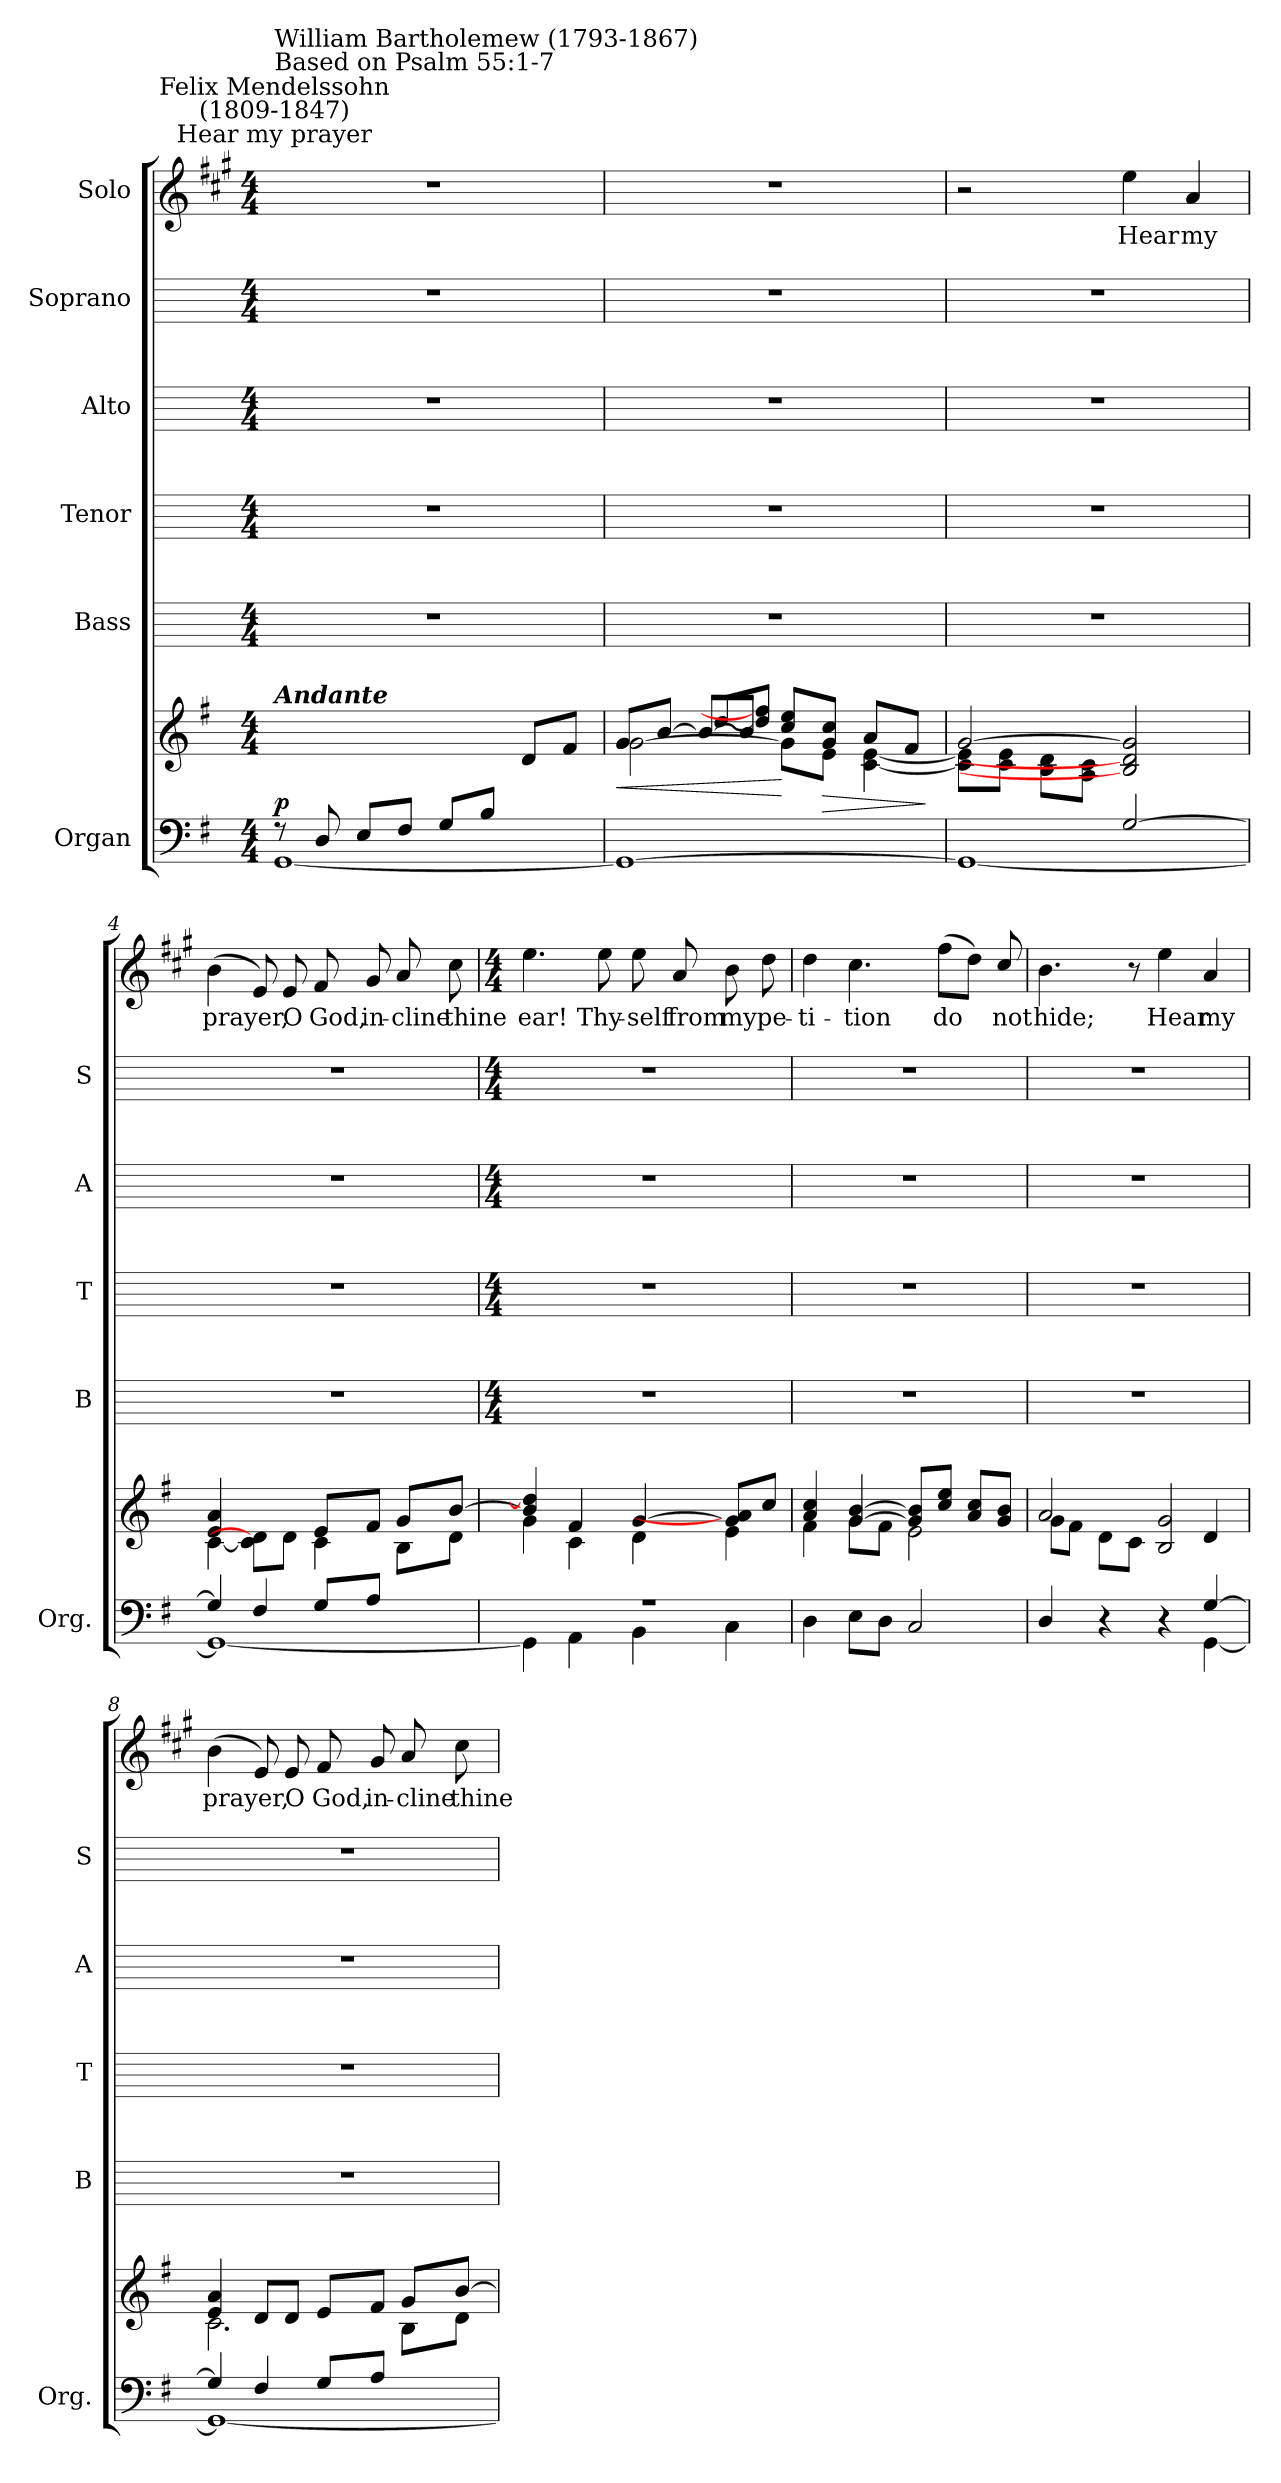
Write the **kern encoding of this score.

**kern	**kern	**dynam	**kern	**kern	**kern	**kern	**kern	**text
*part6	*part6	*part6	*part5	*part4	*part3	*part2	*part1	*part1
*staff7	*staff6	*staff6/7	*staff5	*staff4	*staff3	*staff2	*staff1	*staff1
*I"Organ	*	*	*I"Bass	*I"Tenor	*I"Alto	*I"Soprano	*I"Solo	*
*I'Org.	*	*	*I'B	*I'T	*I'A	*I'S	*	*
*clefF4	*clefG2	*	*	*	*	*	*clefG2	*
*	*	*	*	*	*	*	*ITrd1c2	*
*k[f#]	*k[f#]	*	*	*	*	*	*k[f#]	*
*G:	*G:	*	*	*	*	*	*G:	*
*M4/4	*M4/4	*	*M4/4	*M4/4	*M4/4	*M4/4	*M4/4	*
=1	=1	=1	=1	=1	=1	=1	=1	=1
*^	*^	*	*	*	*	*	*	*
!	!	!	!	!	!	!	!	!	!LO:TX:a:cj:t=Hear my prayer	!
!	!	!	!	!	!	!	!	!	!LO:TX:a:cj:t=Felix Mendelssohn\n(1809-1847)	!
!	!	!	!	!	!	!	!	!	!LO:TX:a:t=William Bartholemew (1793-1867)\nBased on Psalm 55&colon;1-7	!
!	!	!LO:TX:a:Bi:t=Andante	!	!	!	!	!	!	!	!
!	!	!	!	!LO:DY:a=2	!	!	!	!	!	!
8r	[1GG\	2ryy	1ryy	p	1r	1r	1r	1r	1r	.
8D/	.	.	.	.	.	.	.	.	.	.
8E/L	.	.	.	.	.	.	.	.	.	.
8F#/J	.	.	.	.	.	.	.	.	.	.
8G/L	.	4ryy	.	.	.	.	.	.	.	.
8B/J	.	.	.	.	.	.	.	.	.	.
4ryy	.	8d/L	.	.	.	.	.	.	.	.
.	.	8f#/J	.	.	.	.	.	.	.	.
*	*	*v	*v	*	*	*	*	*	*	*
=2	=2	=2	=2	=2	=2	=2	=2	=2	=2
!	!	!	!LO:HP:b	!	!	!	!	!	!
*	*	*^	*	*	*	*	*	*	*
*	*	*	*^	*	*	*	*	*	*	*
2.ryy	1GG\_	8g/L	4ryy	[2g\	<	1r	1r	1r	1r	1r	.
.	.	[8b/J	.	.	.	.	.	.	.	.	.
.	.	8bL_	[8dd/L	.	.	.	.	.	.	.	.
.	.	8bJ]	8dd/] 8ff/]J	.	.	.	.	.	.	.	.
.	.	8cc/ 8ee/L	4ryy	8g\L]	[	.	.	.	.	.	.
!	!	!	!	!	!LO:HP:b	!	!	!	!	!	!
.	.	8g/ 8cc/J	.	8e\J	>	.	.	.	.	.	.
4ryy	.	8a/L	[4c\ [4e\	4ryy	.	.	.	.	.	.	.
.	.	8f#/J	.	.	.	.	.	.	.	.	.
*v	*v	*	*	*	*	*	*	*	*	*	*
*	*v	*v	*v	*	*	*	*	*	*	*
.	.	]	.	.	.	.	.	.
=3	=3	=3	=3	=3	=3	=3	=3	=3
*^	*^	*	*	*	*	*	*	*
2ryy	1GG\_	[2g/	8c\] 8e\]L	.	1r	1r	1r	1r	2r	.
.	.	.	8c\ 8e\J	.	.	.	.	.	.	.
.	.	.	8B\ 8d\L	.	.	.	.	.	.	.
.	.	.	8A\ 8c\J	.	.	.	.	.	.	.
!	!	!	!	!	!	!	!	!	!	!LO:LY:b
[2G/	.	2B/] 2d/] 2g/]	2ryy	.	.	.	.	.	4dd	Hear
!	!	!	!	!	!	!	!	!	!	!LO:LY:b
.	.	.	.	.	.	.	.	.	4g	my
=4	=4	=4	=4	=4	=4	=4	=4	=4	=4	=4
!	!	!	!	!	!	!	!	!	!	!LO:LY:b
4G/]	1GG\_	4e/ 4a/	[4c\	.	1r	1r	1r	1r	(<4a	prayer,
4F#/	.	4ryy	8c\] 8d\]L	.	.	.	.	.	8d)	.
!	!	!	!	!	!	!	!	!	!	!LO:LY:b
.	.	.	8d\J	.	.	.	.	.	8d	O
!	!	!	!	!	!	!	!	!	!	!LO:LY:b
8G/L	.	8e/L	4c\	.	.	.	.	.	8e	God,
!	!	!	!	!	!	!	!	!	!	!LO:LY:b
8A/J	.	8f#/J	.	.	.	.	.	.	8f#	in-
!	!	!	!	!	!	!	!	!	!	!LO:LY:b
4ryy	.	8g/L	8B\L	.	.	.	.	.	8g	-cline
!	!	!	!	!	!	!	!	!	!	!LO:LY:b
.	.	[8b/J	8d\J	.	.	.	.	.	8b	thine
!!LO:LB:g=z
=5	=5	=5	=5	=5	=5	=5	=5	=5	=5	=5
*	*	*	*	*	*M4/4	*M4/4	*M4/4	*M4/4	*M4/4	*
!	!	!	!	!	!	!	!	!	!	!LO:LY:b
1r	4GG\]	4b/] 4dd/]	4g\	.	1r	1r	1r	1r	4.dd	ear!
.	4AA\	4f#/	4c\	.	.	.	.	.	.	.
!	!	!	!	!	!	!	!	!	!	!LO:LY:b
.	.	.	.	.	.	.	.	.	8dd	Thy-
!	!	!	!	!	!	!	!	!	!	!LO:LY:b
.	4BB\	[4g/	4d\	.	.	.	.	.	8dd	-self
!	!	!	!	!	!	!	!	!	!	!LO:LY:b
.	.	.	.	.	.	.	.	.	8g	from
!	!	!	!	!	!	!	!	!	!	!LO:LY:b
.	4C\	8g/] 8a/]L	4e\	.	.	.	.	.	8a	my
!	!	!	!	!	!	!	!	!	!	!LO:LY:b
.	.	8cc/J	.	.	.	.	.	.	8cc	pe-
=6	=6	=6	=6	=6	=6	=6	=6	=6	=6	=6
!	!	!	!	!	!	!	!	!	!	!LO:LY:b
1ryy	4D\	4a/ 4cc/	4f#\	.	1r	1r	1r	1r	4cc	-ti-
!	!	!	!	!	!	!	!	!	!	!LO:LY:b
.	8E\L	[4g/ [4b/	8g\L	.	.	.	.	.	4.b	-tion
.	8D\J	.	8f#\J	.	.	.	.	.	.	.
.	2C/	8g/] 8b/]L	2e\	.	.	.	.	.	.	.
!	!	!	!	!	!	!	!	!	!	!LO:LY:b
.	.	8cc/ 8ee/J	.	.	.	.	.	.	(>8eeL	do
.	.	8a/ 8cc/L	.	.	.	.	.	.	8ccJ)	.
!	!	!	!	!	!	!	!	!	!	!LO:LY:b
.	.	8g/ 8b/J	.	.	.	.	.	.	8b/	not
=7	=7	=7	=7	=7	=7	=7	=7	=7	=7	=7
!	!	!	!	!	!	!	!	!	!	!LO:LY:b
2ryy	4D/	2a/	8g\L	.	1r	1r	1r	1r	4.a	hide;
.	.	.	8f#\J	.	.	.	.	.	.	.
.	4r	.	8d\L	.	.	.	.	.	.	.
.	.	.	8c\J	.	.	.	.	.	8r	.
!	!	!	!	!	!	!	!	!	!	!LO:LY:b
4ryy	4r	2B/ 2g/	4ryy	.	.	.	.	.	4dd	Hear
!	!	!	!	!	!	!	!	!	!	!LO:LY:b
[4G/	[4GG\	.	4d/	.	.	.	.	.	4g	my
=8	=8	=8	=8	=8	=8	=8	=8	=8	=8	=8
!	!	!	!	!	!	!	!	!	!	!LO:LY:b
4G/]	1GG\_	4e/ 4a/	2.c\	.	1r	1r	1r	1r	(<4a	prayer,
4F#/	.	8d/L	.	.	.	.	.	.	8d)	.
!	!	!	!	!	!	!	!	!	!	!LO:LY:b
.	.	8d/J	.	.	.	.	.	.	8d	O
!	!	!	!	!	!	!	!	!	!	!LO:LY:b
8G/L	.	8e/L	.	.	.	.	.	.	8e	God,
!	!	!	!	!	!	!	!	!	!	!LO:LY:b
8A/J	.	8f#/J	.	.	.	.	.	.	8f#	in-
!	!	!	!	!	!	!	!	!	!	!LO:LY:b
4ryy	.	8g/L	8B\L	.	.	.	.	.	8g	-cline
!	!	!	!	!	!	!	!	!	!	!LO:LY:b
.	.	[8b/J	8d\J	.	.	.	.	.	8b	thine
*v	*v	*	*	*	*	*	*	*	*	*
*	*v	*v	*	*	*	*	*	*	*
=	=	=	=	=	=	=	=	=
*-	*-	*-	*-	*-	*-	*-	*-	*-
